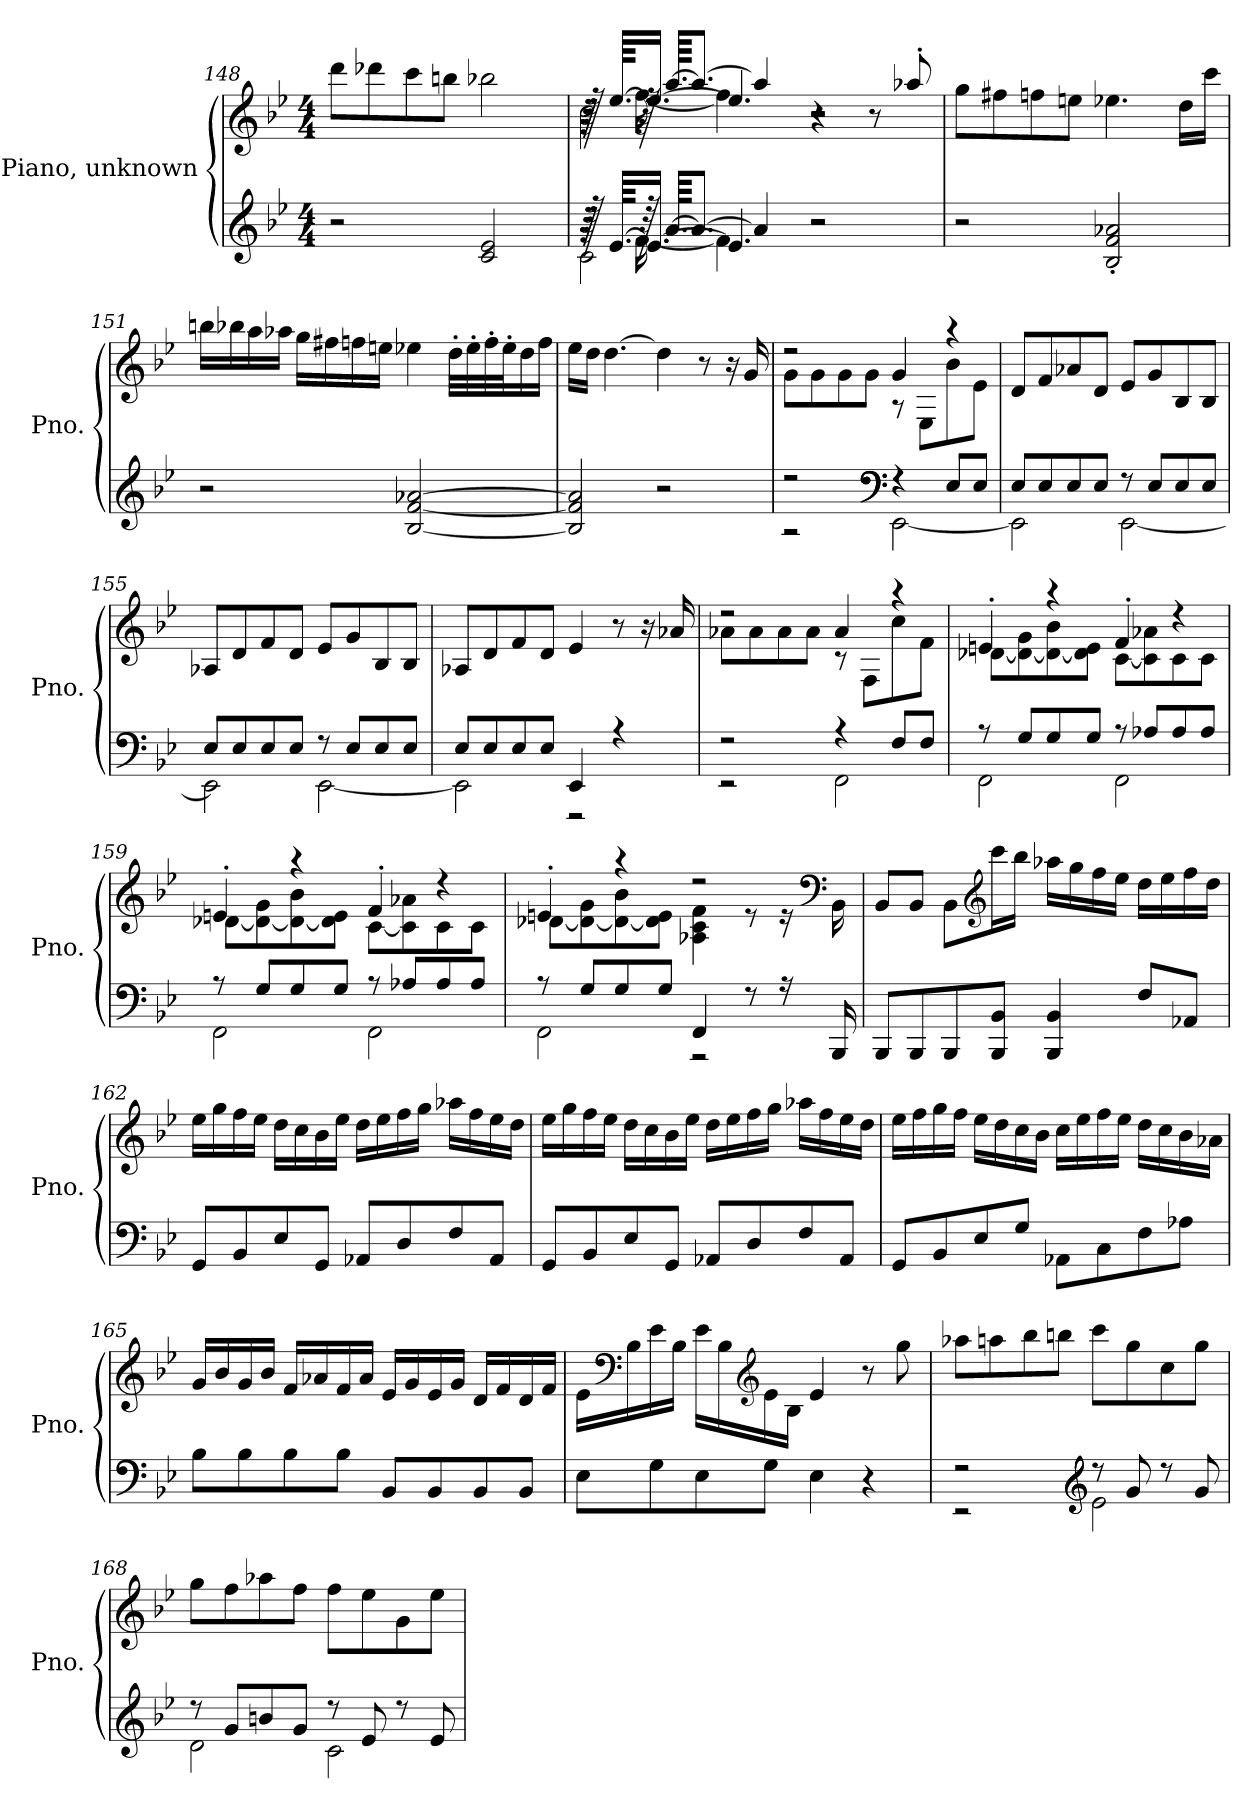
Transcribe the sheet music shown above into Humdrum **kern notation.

**kern	**kern
*part1	*part1
*staff2	*staff1
*I"Piano, unknown	*
*I'Pno.	*
!!LO:LB:g=z
*clefG2	*clefG2
*k[b-e-]	*k[b-e-]
*M4/4	*M4/4
=148	=148
2r	8ddd\L
.	8ddd-X\
.	8ccc\
.	8bbn\J
2c/ 2e-/	2bb-X\
=149	=149
*^	*^
*	*^	*	*^
*	*	*^	*	*	*^
32r	32r	128r	2c\	32r	32r	128r	2cc\
.	.	[64.e-/KKLL	.	.	.	[64.ee-/KKLL	.
128r	[16.f\	16.e-/JJ_	.	128r	[16.ff\	16.ee-/JJ_	.
[64.a/KKKL	.	.	.	[64.aa/KKKL	.	.	.
8.a/J_	.	.	.	8.aa/J_	.	.	.
.	4.f\]	4.e-/]	.	.	4.ff\]	4.ee-/]	.
4a/]	.	.	.	4aa/]	.	.	.
2r	2r	2r	2r	4r	2r	2r	2r
.	.	.	.	8r	.	.	.
.	.	.	.	8aa-X'/	.	.	.
*v	*v	*v	*v	*	*	*	*
*	*v	*v	*v	*v
=150	=150
2r	8gg\L
.	8ff#X\
.	8ffn\
.	8een\J
2B-/' 2f/' 2a-X/'	4.ee-X\
.	16dd\LL
.	16ccc\JJ
!!LO:LB:g=z
=151	=151
2r	16bbn\LL
.	16bb-X\
.	16aa\
.	16aa-X\JJ
.	16gg\LL
.	16ff#X\
.	16ffn\
.	16een\JJ
[2B-/ [2f/ [2a-X/	4ee-X\
.	32dd'\LLL
.	32ee-'\
.	32ff'\
.	32ee-'\J
.	16dd\
.	16ff\JJ
=152	=152
2B-/] 2f/] 2a-/]	16ee-\LL
.	16dd\JJ
.	[4.dd\
2r	4dd\]
.	8r
.	16r
.	16g/
=153	=153
*^	*^
2r	2r	2r	8g\L
.	.	.	8g\
.	.	.	8g\
.	.	.	8g\J
*clefF4	*	*	*
4r	[2EE-\	4g/	8r
.	.	.	8E-\L
8E-/L	.	4r	8b-\
8E-/J	.	.	8e-\J
*	*	*v	*v
!!LO:PB:g=z
=154	=154	=154
8E-/L	2EE-\]	8d/L
8E-/	.	8f/
8E-/	.	8a-X/
8E-/J	.	8d/J
8r	[2EE-\	8e-/L
8E-/L	.	8g/
8E-/	.	8B-/
8E-/J	.	8B-/J
=155	=155	=155
8E-/L	2EE-\]	8A-X/L
8E-/	.	8d/
8E-/	.	8f/
8E-/J	.	8d/J
8r	[2EE-\	8e-/L
8E-/L	.	8g/
8E-/	.	8B-/
8E-/J	.	8B-/J
=156	=156	=156
8E-/L	2EE-\]	8A-X/L
8E-/	.	8d/
8E-/	.	8f/
8E-/J	.	8d/J
4EE-/	2r	4e-/
4r	.	8r
.	.	16r
.	.	16a-X/
=157	=157	=157
*	*	*^
2r	2r	2r	8a-X\L
.	.	.	8a-\
.	.	.	8a-\
.	.	.	8a-\J
4r	2FF\	4a-/	8r
.	.	.	8F\L
8F/L	.	4r	8cc\
8F/J	.	.	8f\J
!!LO:LB:g=z	!!
=158	=158	=158	=158
8r	2FF\	4en'/	[8d-X\L
8G/L	.	.	8d-\_ 8g\
8G/	.	4r	8d-\_ 8b-\
8G/J	.	.	8d-\] 8e\J
8r	2FF\	4f'/	[8c\L
8A-X/L	.	.	8c\] 8a-X\
8A-/	.	4r	8c\
8A-/J	.	.	8c\J
=159	=159	=159	=159
8r	2FF\	4en'/	[8d-X\L
8G/L	.	.	8d-\_ 8g\
8G/	.	4r	8d-\_ 8b-\
8G/J	.	.	8d-\] 8e\J
8r	2FF\	4f'/	[8c\L
8A-X/L	.	.	8c\] 8a-X\
8A-/	.	4r	8c\
8A-/J	.	.	8c\J
=160	=160	=160	=160
8r	2FF\	4en'/	[8d-X\L
8G/L	.	.	8d-\_ 8g\
8G/	.	4r	8d-\_ 8b-\
8G/J	.	.	8d-\] 8e\J
4FF/	2r	2r	4A-X\ 4c\ 4f\
8r	.	.	8r
16r	.	.	16r
*	*	*clefF4	*
16BBB-/	.	.	16BB-\
*v	*v	*	*
*	*v	*v
!!LO:LB:g=z
=161	=161
8BBB-/L	8BB-/L
8BBB-/	8BB-/J
8BBB-/	8BB-\L
*	*clefG2
8BBB-/ 8BB-/J	16ccc\L
.	16bb-\JJ
4BBB-/ 4BB-/	16aa-X\LL
.	16gg\
.	16ff\
.	16ee-\JJ
8F/L	16dd\LL
.	16ee-\
8AA-X/J	16ff\
.	16dd\JJ
=162	=162
8GG/L	16ee-\LL
.	16gg\
8BB-/	16ff\
.	16ee-\JJ
8E-/	16dd\LL
.	16cc\
8GG/J	16b-\
.	16ee-\JJ
8AA-X/L	16dd\LL
.	16ee-\
8D/	16ff\
.	16gg\JJ
8F/	16aa-X\LL
.	16ff\
8AA-/J	16ee-\
.	16dd\JJ
!!LO:LB:g=z
=163	=163
8GG/L	16ee-\LL
.	16gg\
8BB-/	16ff\
.	16ee-\JJ
8E-/	16dd\LL
.	16cc\
8GG/J	16b-\
.	16ee-\JJ
8AA-X/L	16dd\LL
.	16ee-\
8D/	16ff\
.	16gg\JJ
8F/	16aa-X\LL
.	16ff\
8AA-/J	16ee-\
.	16dd\JJ
=164	=164
8GG/L	16ee-\LL
.	16ff\
8BB-/	16gg\
.	16ff\JJ
8E-/	16ee-\LL
.	16dd\
8G/J	16cc\
.	16b-\JJ
8AA-X\L	16cc\LL
.	16ee-\
8C\	16ff\
.	16ee-\JJ
8F\	16dd\LL
.	16cc\
8A-X\J	16b-\
.	16a-X\JJ
!!LO:LB:g=z
=165	=165
8B-\L	16g/LL
.	16b-/
8B-\	16g/
.	16b-/JJ
8B-\	16f/LL
.	16a-X/
8B-\J	16f/
.	16a-/JJ
8BB-/L	16e-/LL
.	16g/
8BB-/	16e-/
.	16g/JJ
8BB-/	16d/LL
.	16f/
8BB-/J	16d/
.	16f/JJ
=166	=166
8E-\L	16e-\LL
*	*clefF4
.	16B-\
8G\	16e-\
.	16B-\JJ
8E-\	16e-\LL
.	16B-\
*	*clefG2
8G\J	16e-\
.	16B-\JJ
4E-\	4e-/
4r	8r
.	8gg\
=167	=167
*^	*
2r	2r	8aa-X\L
.	.	8aan\
.	.	8bb-\
.	.	8bbn\J
*clefG2	*	*
8r	2e-\	8ccc\L
8g/	.	8gg\
8r	.	8cc\
8g/	.	8gg\J
!!LO:LB:g=z
=168	=168	=168
8r	2d\	8gg\L
8g/L	.	8ff\
8bn/	.	8aa-X\
8g/J	.	8ff\J
8r	2c\	8ff\L
8e-/	.	8ee-\
8r	.	8g\
8e-/	.	8ee-\J
*v	*v	*
=	=
*-	*-
